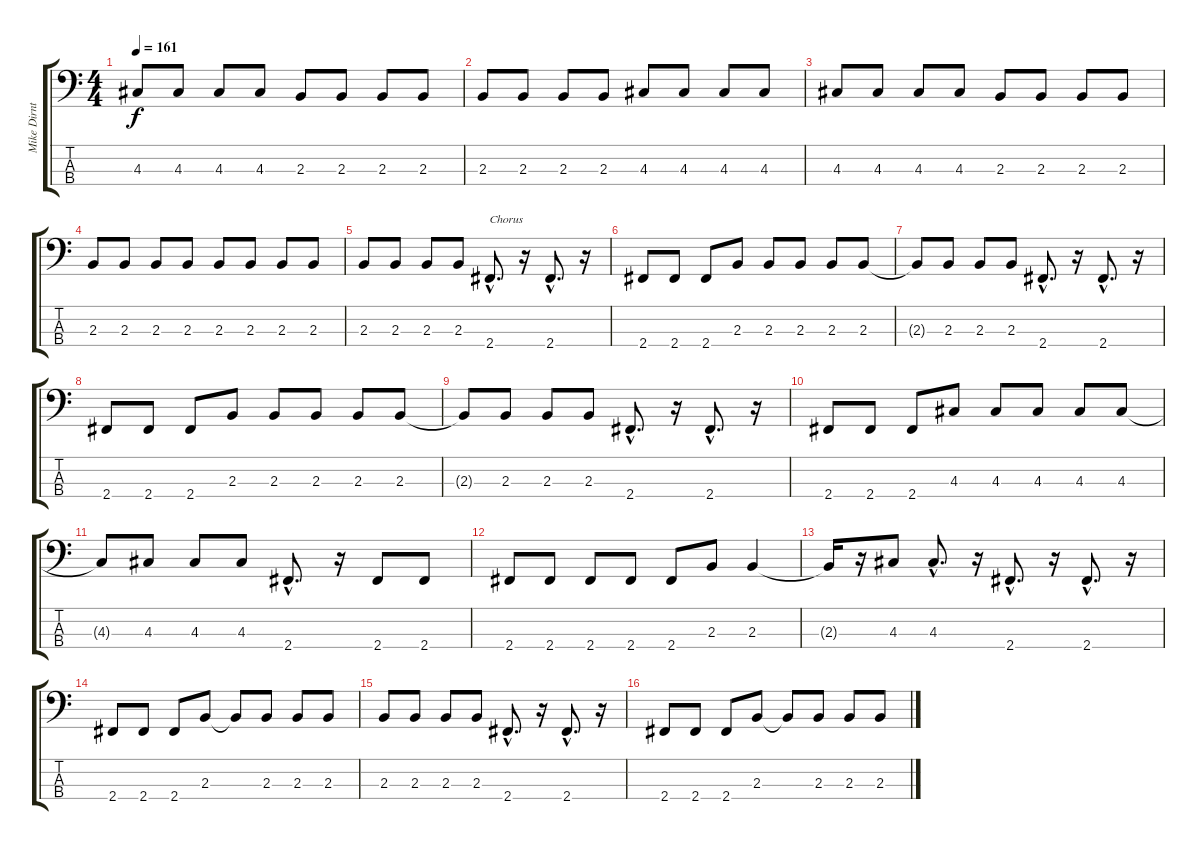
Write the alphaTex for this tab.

\track ("Mike Dirnt" "Mike Dirnt") {instrument electricbassfinger}
\staff {score tabs}
\tuning (G2 D2 A1 E1) {hide}
\ts (4 4)
\tempo 161
\clef f4
\ks c
4.3.8{dy f} 4.3.8 4.3.8 4.3.8 2.3.8 2.3.8 2.3.8 2.3.8 |
2.3.8 2.3.8 2.3.8 2.3.8 4.3.8 4.3.8 4.3.8 4.3.8 |
4.3.8 4.3.8 4.3.8 4.3.8 2.3.8 2.3.8 2.3.8 2.3.8 |
2.3.8 2.3.8 2.3.8 2.3.8 2.3.8 2.3.8 2.3.8 2.3.8 |
2.3.8 2.3.8 2.3.8 2.3.8 2.4{hac}.8{d txt "Chorus"} r.16 2.4{hac}.8{d} r.16 |
2.4.8 2.4.8 2.4.8 2.3.8 2.3.8 2.3.8 2.3.8 2.3.8 |
2.3{t}.8 2.3.8 2.3.8 2.3.8 2.4{hac}.8{d} r.16 2.4{hac}.8{d} r.16 |
2.4.8 2.4.8 2.4.8 2.3.8 2.3.8 2.3.8 2.3.8 2.3.8 |
2.3{t}.8 2.3.8 2.3.8 2.3.8 2.4{hac}.8{d} r.16 2.4{hac}.8{d} r.16 |
2.4.8 2.4.8 2.4.8 4.3.8 4.3.8 4.3.8 4.3.8 4.3.8 |
4.3{t}.8 4.3.8 4.3.8 4.3.8 2.4{hac}.8{d} r.16 2.4.8 2.4.8 |
2.4.8 2.4.8 2.4.8 2.4.8 2.4.8 2.3.8 2.3.4 |
2.3{t}.16 r.16 4.3.8 4.3{hac}.8{d} r.16 2.4{hac}.8{d} r.16 2.4{hac}.8{d} r.16 |
2.4.8 2.4.8 2.4.8 2.3.8 2.3{t}.8 2.3.8 2.3.8 2.3.8 |
2.3.8 2.3.8 2.3.8 2.3.8 2.4{hac}.8{d} r.16 2.4{hac}.8{d} r.16 |
2.4.8 2.4.8 2.4.8 2.3.8 2.3{t}.8 2.3.8 2.3.8 2.3.8
